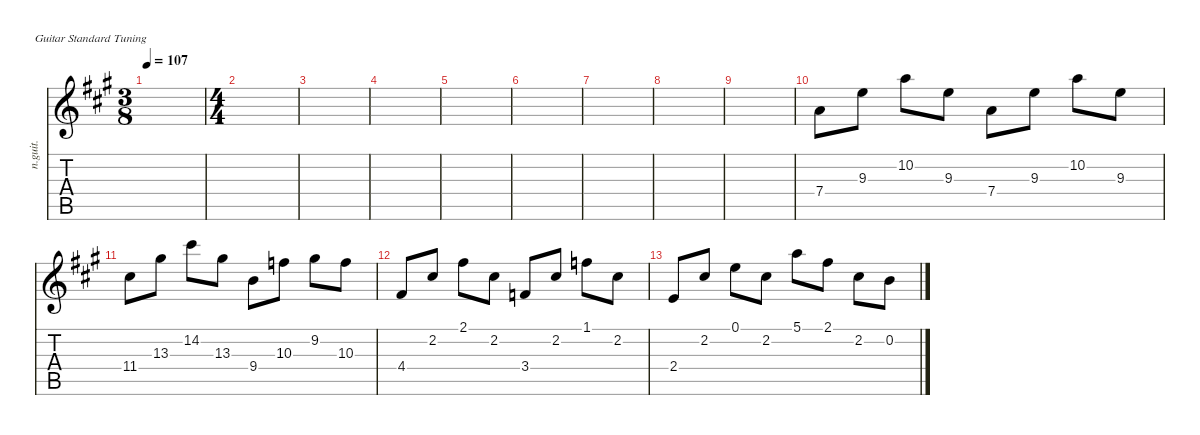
\defaultSystemsLayout 4
\hideDynamics
\bracketExtendMode nobrackets
\track ("Nylon Guitar" "n.guit.") {instrument acousticguitarnylon}
\staff {score tabs}
\tuning (E4 B3 G3 D3 A2 E2)
\ts (3 8)
\beaming (8 3)
\tempo 107
\clef g2
\ks a
|
\ts (4 4)
\beaming (8 2 2 2 2)
|
|
|
|
|
|
|
|
7.4{acc forcenatural}.8{beam Down} 9.3{acc forcenatural}.8{beam Down} 10.2{acc forcenatural}.8{beam Down} 9.3{acc forcenatural}.8{beam Down} 7.4{acc forcenatural}.8{beam Down} 9.3{acc forcenatural}.8{beam Down} 10.2{acc forcenatural}.8{beam Down} 9.3{acc forcenatural}.8{beam Down} |
11.4{acc #}.8{beam Down} 13.3{acc #}.8{beam Down} 14.2{acc #}.8{beam Down} 13.3{acc #}.8{beam Down} 9.4{acc forcenatural}.8{beam Down} 10.3{acc forcenatural}.8{beam Down} 9.2{acc #}.8{beam Down} 10.3{acc forcenatural}.8{beam Down} |
4.4{acc #}.8{beam Up} 2.2{acc #}.8{beam Up} 2.1{acc #}.8{beam Down} 2.2{acc #}.8{beam Down} 3.4{acc forcenatural}.8{beam Up} 2.2{acc #}.8{beam Up} 1.1{acc forcenatural}.8{beam Down} 2.2{acc #}.8{beam Down} |
2.4{acc forcenatural}.8{beam Up} 2.2{acc #}.8{beam Up} 0.1{acc forcenatural}.8{beam Down} 2.2{acc #}.8{beam Down} 5.1{acc forcenatural}.8{beam Down} 2.1{acc #}.8{beam Down} 2.2{acc #}.8{beam Down} 0.2{acc forcenatural}.8{beam Down}
